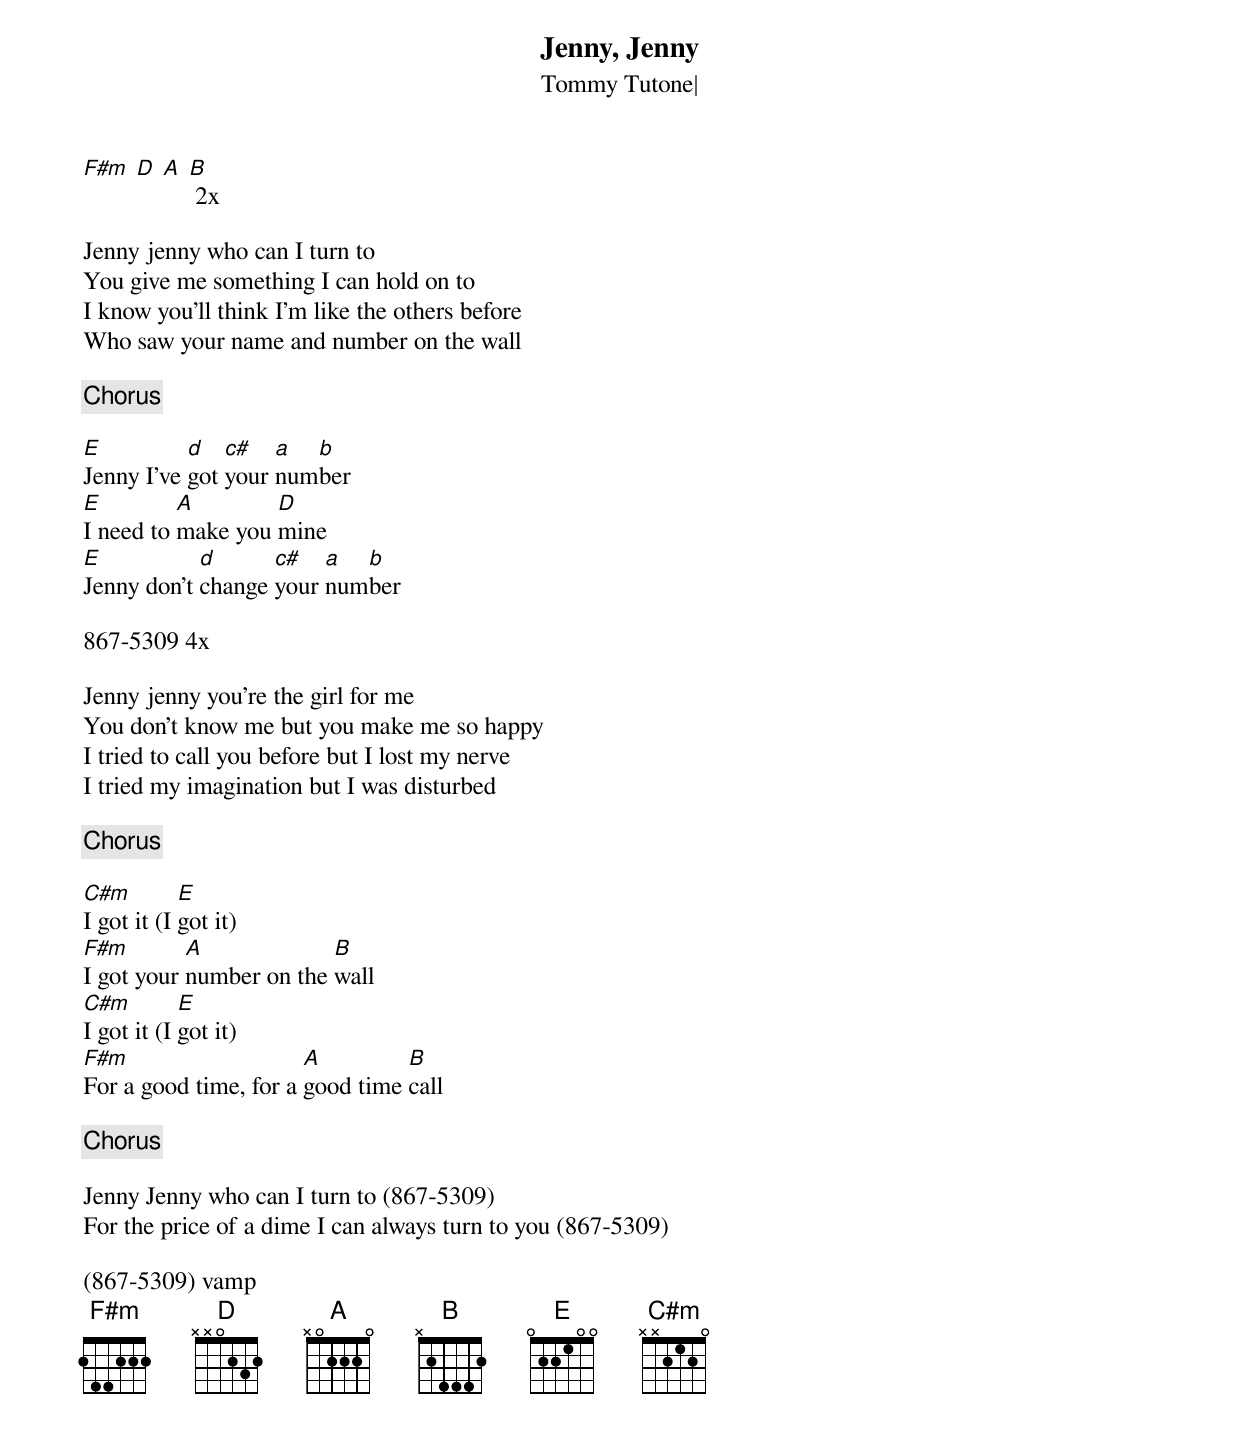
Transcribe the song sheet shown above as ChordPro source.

{title:Jenny, Jenny}
{subtitle:Tommy Tutone|}
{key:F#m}

[F#m] [D] [A] [B] 2x

Jenny jenny who can I turn to
You give me something I can hold on to
I know you'll think I'm like the others before
Who saw your name and number on the wall

{c:Chorus}

[E]Jenny I've [d]got [c#]your [a]num[b]ber
[E]I need to [A]make you [D]mine
[E]Jenny don't [d]change [c#]your [a]num[b]ber

867-5309 4x

Jenny jenny you're the girl for me
You don't know me but you make me so happy
I tried to call you before but I lost my nerve
I tried my imagination but I was disturbed

{c:Chorus}

[C#m]I got it (I [E]got it)
[F#m]I got your [A]number on the [B]wall
[C#m]I got it (I [E]got it)
[F#m]For a good time, for a [A]good time [B]call

{c:Chorus}

Jenny Jenny who can I turn to (867-5309)
For the price of a dime I can always turn to you (867-5309)

(867-5309) vamp
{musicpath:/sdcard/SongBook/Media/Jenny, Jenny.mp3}
